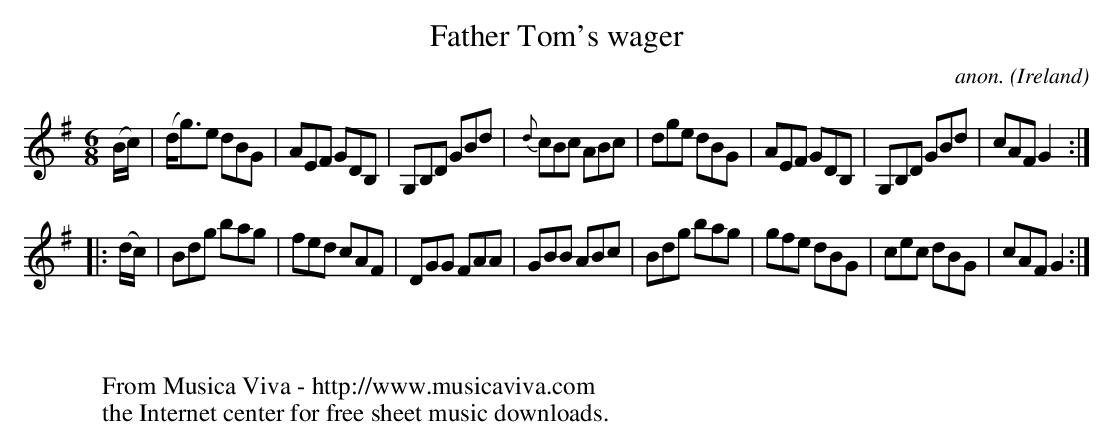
X:1
T:Father Tom's wager
C:anon.
O:Ireland
M:6/8
L:1/8
K:G
(B/c/)|(d<g)e dBG|AEF GDB,|G,B,D GBd|{d}cBc ABc|dge dBG|AEF GDB,|G,B,D GBd|cAF G2:|
|:(d/c/)|Bdg bag|fed cAF|DGG FAA|GBB ABc|Bdg bag|gfe dBG|cec dBG|cAF G2:|
W:
W:
W: From Musica Viva - http://www.musicaviva.com
W: the Internet center for free sheet music downloads.
